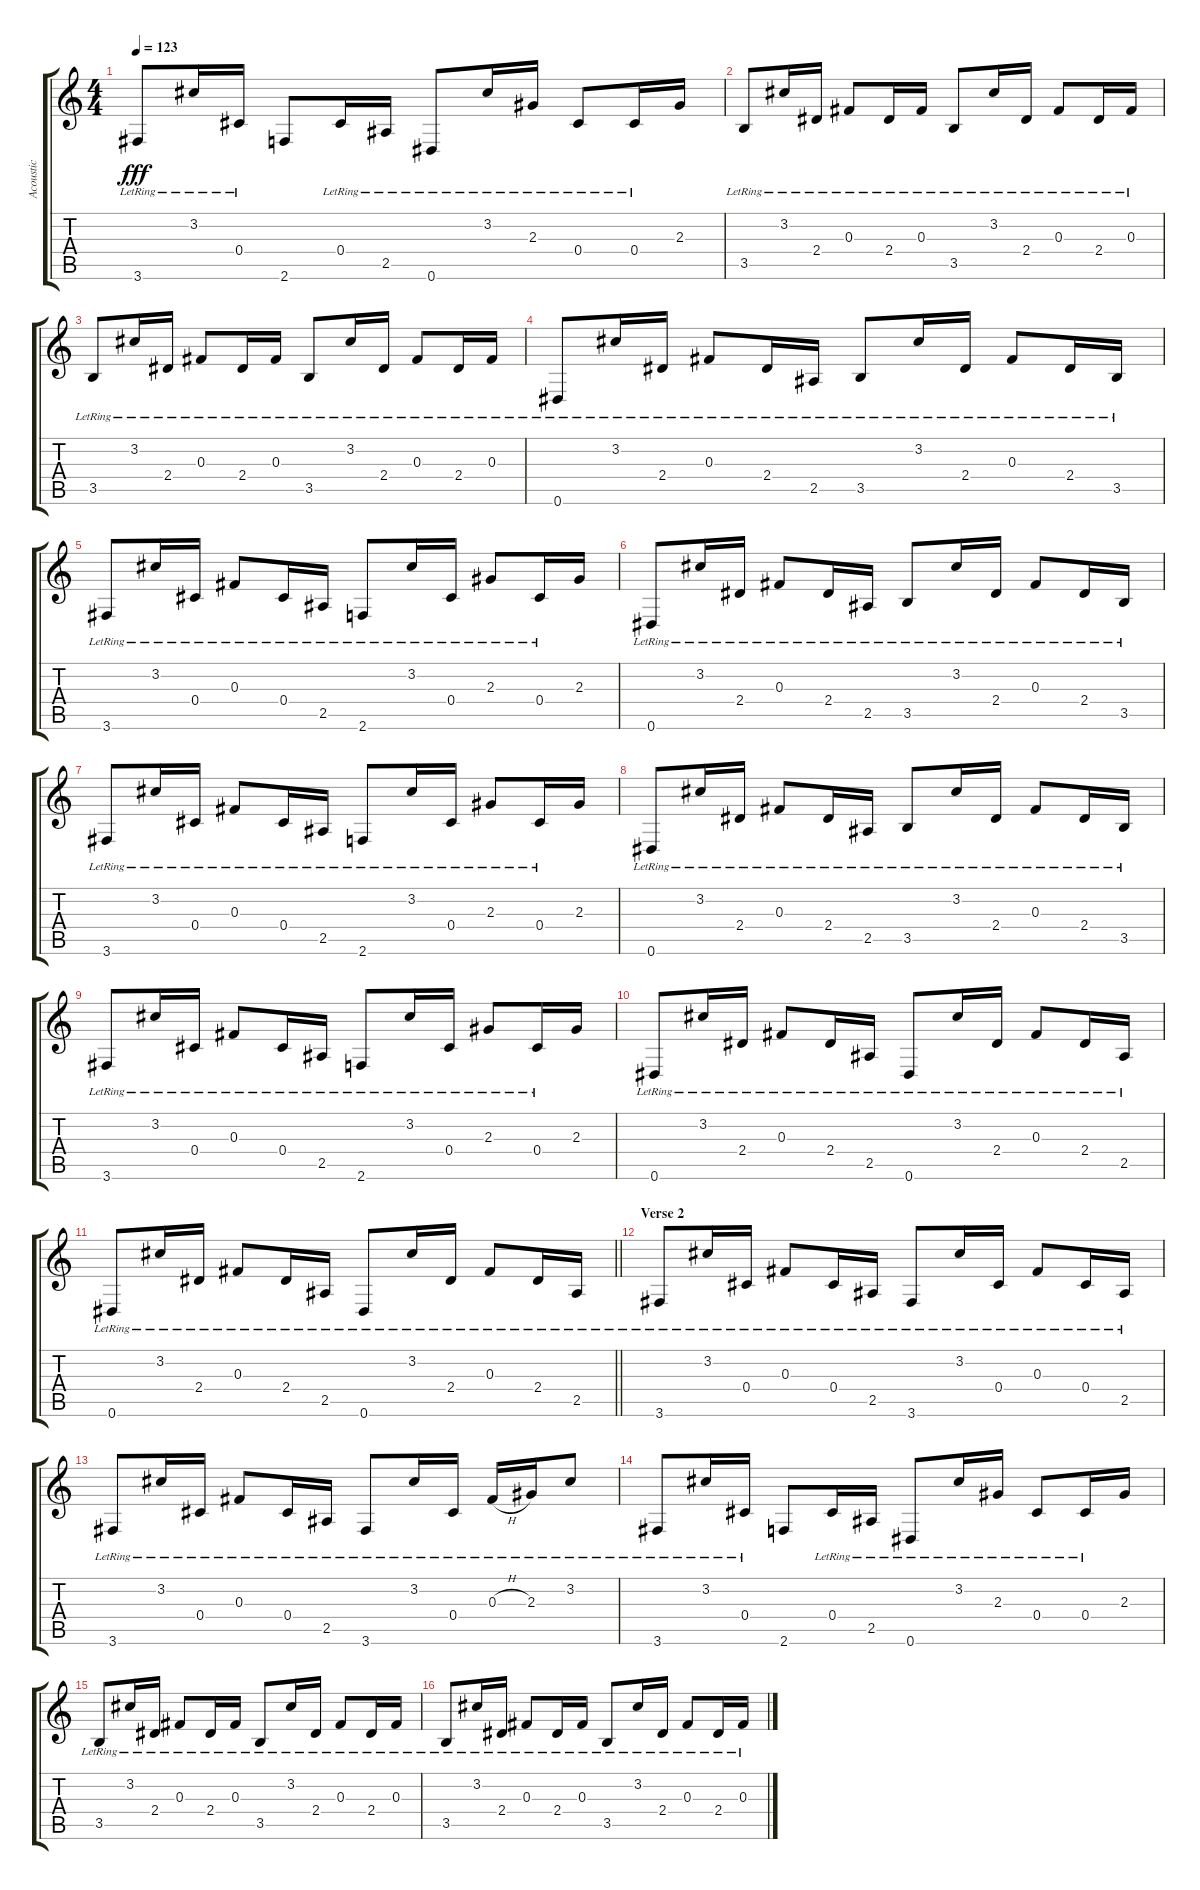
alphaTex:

\track ("Acoustic" "Acoustic") {instrument acousticguitarsteel}
\staff {score tabs}
\tuning (Eb4 Bb3 Gb3 Db3 Ab2 Eb2) {hide}
\ts (4 4)
\tempo 123
\clef g2
\ks c
3.6{lr}.8{dy fff} 3.2{lr}.16 0.4{lr}.16 2.6.8 0.4{lr}.16 2.5{lr}.16 0.6{lr}.8 3.2{lr}.16 2.3{lr}.16 0.4{lr}.8 0.4{lr}.16 2.3.16 |
3.5{lr}.8 3.2{lr}.16 2.4{lr}.16 0.3{lr}.8 2.4{lr}.16 0.3{lr}.16 3.5{lr}.8 3.2{lr}.16 2.4{lr}.16 0.3{lr}.8 2.4{lr}.16 0.3{lr}.16 |
3.5{lr}.8 3.2{lr}.16 2.4{lr}.16 0.3{lr}.8 2.4{lr}.16 0.3{lr}.16 3.5{lr}.8 3.2{lr}.16 2.4{lr}.16 0.3{lr}.8 2.4{lr}.16 0.3{lr}.16 |
0.6{lr}.8 3.2{lr}.16 2.4{lr}.16 0.3{lr}.8 2.4{lr}.16 2.5{lr}.16 3.5{lr}.8 3.2{lr}.16 2.4{lr}.16 0.3{lr}.8 2.4{lr}.16 3.5{lr}.16 |
3.6{lr}.8 3.2{lr}.16 0.4{lr}.16 0.3{lr}.8 0.4{lr}.16 2.5{lr}.16 2.6{lr}.8 3.2{lr}.16 0.4{lr}.16 2.3{lr}.8 0.4{lr}.16 2.3.16 |
0.6{lr}.8 3.2{lr}.16 2.4{lr}.16 0.3{lr}.8 2.4{lr}.16 2.5{lr}.16 3.5{lr}.8 3.2{lr}.16 2.4{lr}.16 0.3{lr}.8 2.4{lr}.16 3.5{lr}.16 |
3.6{lr}.8 3.2{lr}.16 0.4{lr}.16 0.3{lr}.8 0.4{lr}.16 2.5{lr}.16 2.6{lr}.8 3.2{lr}.16 0.4{lr}.16 2.3{lr}.8 0.4{lr}.16 2.3.16 |
0.6{lr}.8 3.2{lr}.16 2.4{lr}.16 0.3{lr}.8 2.4{lr}.16 2.5{lr}.16 3.5{lr}.8 3.2{lr}.16 2.4{lr}.16 0.3{lr}.8 2.4{lr}.16 3.5{lr}.16 |
3.6{lr}.8 3.2{lr}.16 0.4{lr}.16 0.3{lr}.8 0.4{lr}.16 2.5{lr}.16 2.6{lr}.8 3.2{lr}.16 0.4{lr}.16 2.3{lr}.8 0.4{lr}.16 2.3.16 |
0.6{lr}.8 3.2{lr}.16 2.4{lr}.16 0.3{lr}.8 2.4{lr}.16 2.5{lr}.16 0.6{lr}.8 3.2{lr}.16 2.4{lr}.16 0.3{lr}.8 2.4{lr}.16 2.5{lr}.16 |
\barLineRight lightlight
0.6{lr}.8 3.2{lr}.16 2.4{lr}.16 0.3{lr}.8 2.4{lr}.16 2.5{lr}.16 0.6{lr}.8 3.2{lr}.16 2.4{lr}.16 0.3{lr}.8 2.4{lr}.16 2.5{lr}.16 |
\section ("" "Verse 2")
3.6{lr}.8 3.2{lr}.16 0.4{lr}.16 0.3{lr}.8 0.4{lr}.16 2.5{lr}.16 3.6{lr}.8 3.2{lr}.16 0.4{lr}.16 0.3{lr}.8 0.4{lr}.16 2.5{lr}.16 |
3.6{lr}.8 3.2{lr}.16 0.4{lr}.16 0.3{lr}.8 0.4{lr}.16 2.5{lr}.16 3.6{lr}.8 3.2{lr}.16 0.4{lr}.16 0.3{h lr}.16 2.3{lr}.16 3.2{lr}.8 |
3.6{lr}.8 3.2{lr}.16 0.4{lr}.16 2.6.8 0.4{lr}.16 2.5{lr}.16 0.6{lr}.8 3.2{lr}.16 2.3{lr}.16 0.4{lr}.8 0.4{lr}.16 2.3.16 |
3.5{lr}.8 3.2{lr}.16 2.4{lr}.16 0.3{lr}.8 2.4{lr}.16 0.3{lr}.16 3.5{lr}.8 3.2{lr}.16 2.4{lr}.16 0.3{lr}.8 2.4{lr}.16 0.3{lr}.16 |
3.5{lr}.8 3.2{lr}.16 2.4{lr}.16 0.3{lr}.8 2.4{lr}.16 0.3{lr}.16 3.5{lr}.8 3.2{lr}.16 2.4{lr}.16 0.3{lr}.8 2.4{lr}.16 0.3{lr}.16
